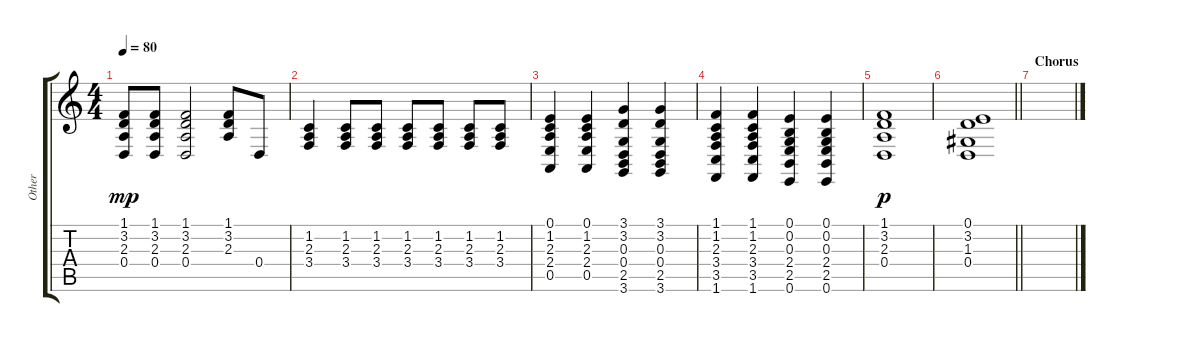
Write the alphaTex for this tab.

\track ("Other" "Other") {instrument brightacousticpiano}
\staff {score tabs}
\tuning (E4 B3 G3 D3 A2 E2) {hide}
\ts (4 4)
\tempo 80
\clef g2
\ks c
(1.1 3.2 2.3 0.4).8{dy mp} (1.1 3.2 2.3 0.4).8 (1.1 3.2 2.3 0.4).2 (1.1 3.2 2.3).8 0.4.8 |
(1.2 2.3 3.4).4 (1.2 2.3 3.4).8 (1.2 2.3 3.4).8 (1.2 2.3 3.4).8 (1.2 2.3 3.4).8 (1.2 2.3 3.4).8 (1.2 2.3 3.4).8 |
(0.1 1.2 2.3 2.4 0.5).4 (0.1 1.2 2.3 2.4 0.5).4 (3.1 3.2 0.3 0.4 2.5 3.6).4 (3.1 3.2 0.3 0.4 2.5 3.6).4 |
(1.1 1.2 2.3 3.4 3.5 1.6).4 (1.1 1.2 2.3 3.4 3.5 1.6).4 (0.1 0.2 0.3 2.4 2.5 0.6).4 (0.1 0.2 0.3 2.4 2.5 0.6).4 |
(1.1 3.2 2.3 0.4).1{dy p} |
\barLineRight lightlight
(0.1 3.2 1.3 0.4).1 |
\section ("" "Chorus")
